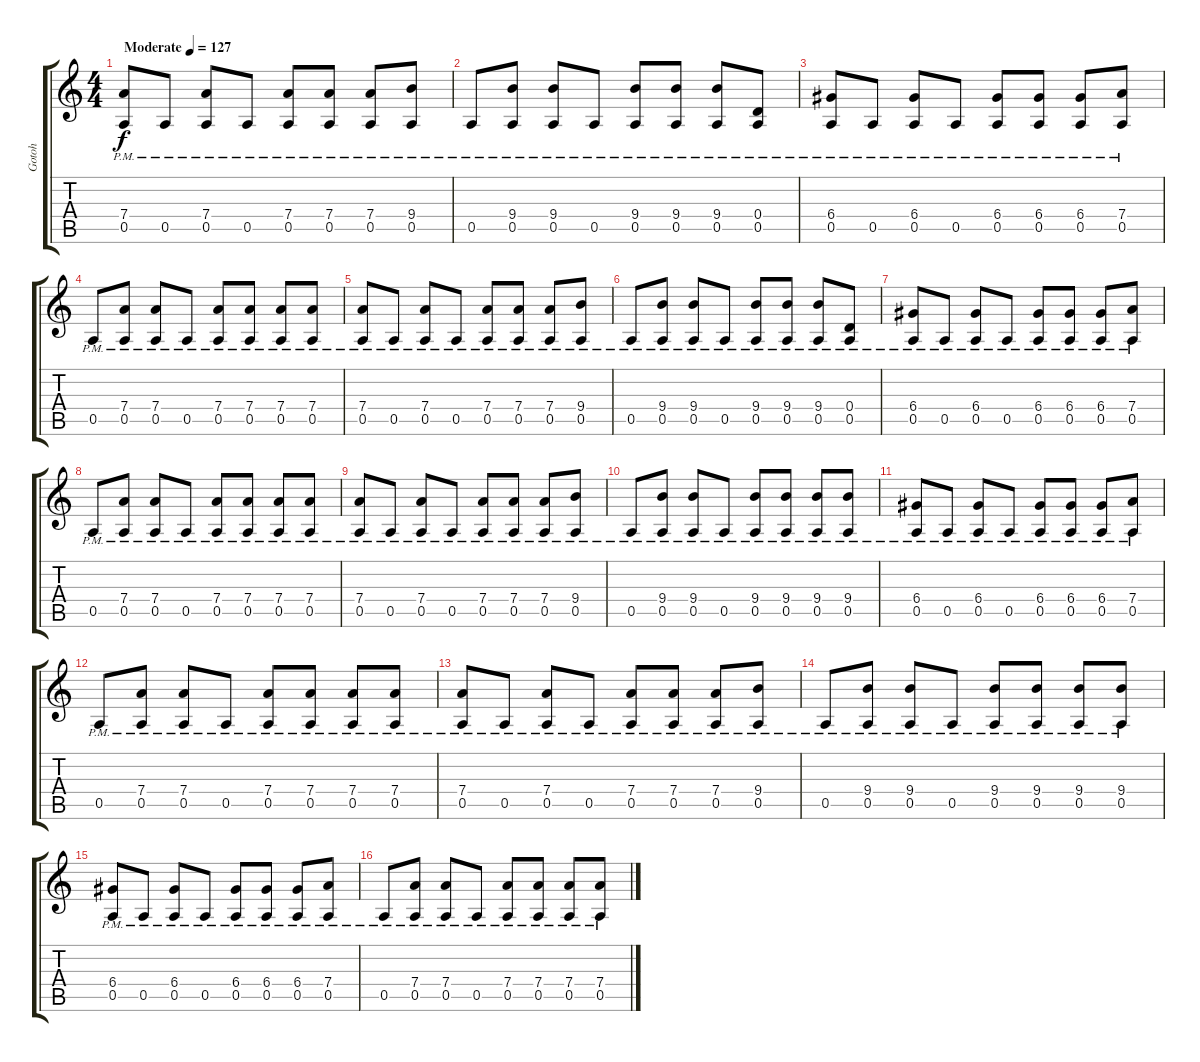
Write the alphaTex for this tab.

\track ("Gotoh" "Gotoh") {instrument electricguitarmuted}
\staff {score tabs}
\tuning (E4 B3 G3 D3 A2 E2) {hide}
\ts (4 4)
\tempo (127 "Moderate")
\clef g2
\ks c
(7.4{pm} 0.5{pm}).8{dy f instrument electricguitarmuted} 0.5{pm}.8 (7.4{pm} 0.5{pm}).8 0.5{pm}.8 (7.4{pm} 0.5{pm}).8 (7.4{pm} 0.5{pm}).8 (7.4{pm} 0.5{pm}).8 (9.4{pm} 0.5{pm}).8 |
0.5{pm}.8 (9.4{pm} 0.5{pm}).8 (9.4{pm} 0.5{pm}).8 0.5{pm}.8 (9.4{pm} 0.5{pm}).8 (9.4{pm} 0.5{pm}).8 (9.4{pm} 0.5{pm}).8 (0.4{pm} 0.5{pm}).8 |
(6.4{pm} 0.5{pm}).8 0.5{pm}.8 (6.4{pm} 0.5{pm}).8 0.5{pm}.8 (6.4{pm} 0.5{pm}).8 (6.4{pm} 0.5{pm}).8 (6.4{pm} 0.5{pm}).8 (7.4{pm} 0.5{pm}).8 |
0.5{pm}.8 (7.4{pm} 0.5{pm}).8 (7.4{pm} 0.5{pm}).8 0.5{pm}.8 (7.4{pm} 0.5{pm}).8 (7.4{pm} 0.5{pm}).8 (7.4{pm} 0.5{pm}).8 (7.4{pm} 0.5{pm}).8 |
(7.4{pm} 0.5{pm}).8 0.5{pm}.8 (7.4{pm} 0.5{pm}).8 0.5{pm}.8 (7.4{pm} 0.5{pm}).8 (7.4{pm} 0.5{pm}).8 (7.4{pm} 0.5{pm}).8 (9.4{pm} 0.5{pm}).8 |
0.5{pm}.8 (9.4{pm} 0.5{pm}).8 (9.4{pm} 0.5{pm}).8 0.5{pm}.8 (9.4{pm} 0.5{pm}).8 (9.4{pm} 0.5{pm}).8 (9.4{pm} 0.5{pm}).8 (0.4{pm} 0.5{pm}).8 |
(6.4{pm} 0.5{pm}).8 0.5{pm}.8 (6.4{pm} 0.5{pm}).8 0.5{pm}.8 (6.4{pm} 0.5{pm}).8 (6.4{pm} 0.5{pm}).8 (6.4{pm} 0.5{pm}).8 (7.4{pm} 0.5{pm}).8 |
0.5{pm}.8 (7.4{pm} 0.5{pm}).8 (7.4{pm} 0.5{pm}).8 0.5{pm}.8 (7.4{pm} 0.5{pm}).8 (7.4{pm} 0.5{pm}).8 (7.4{pm} 0.5{pm}).8 (7.4{pm} 0.5{pm}).8 |
(7.4{pm} 0.5{pm}).8 0.5{pm}.8 (7.4{pm} 0.5{pm}).8 0.5{pm}.8 (7.4{pm} 0.5{pm}).8 (7.4{pm} 0.5{pm}).8 (7.4{pm} 0.5{pm}).8 (9.4{pm} 0.5{pm}).8 |
0.5{pm}.8 (9.4{pm} 0.5{pm}).8 (9.4{pm} 0.5{pm}).8 0.5{pm}.8 (9.4{pm} 0.5{pm}).8 (9.4{pm} 0.5{pm}).8 (9.4{pm} 0.5{pm}).8 (9.4{pm} 0.5{pm}).8 |
(6.4{pm} 0.5{pm}).8 0.5{pm}.8 (6.4{pm} 0.5{pm}).8 0.5{pm}.8 (6.4{pm} 0.5{pm}).8 (6.4{pm} 0.5{pm}).8 (6.4{pm} 0.5{pm}).8 (7.4{pm} 0.5{pm}).8 |
0.5{pm}.8 (7.4{pm} 0.5{pm}).8 (7.4{pm} 0.5{pm}).8 0.5{pm}.8 (7.4{pm} 0.5{pm}).8 (7.4{pm} 0.5{pm}).8 (7.4{pm} 0.5{pm}).8 (7.4{pm} 0.5{pm}).8 |
(7.4{pm} 0.5{pm}).8 0.5{pm}.8 (7.4{pm} 0.5{pm}).8 0.5{pm}.8 (7.4{pm} 0.5{pm}).8 (7.4{pm} 0.5{pm}).8 (7.4{pm} 0.5{pm}).8 (9.4{pm} 0.5{pm}).8 |
0.5{pm}.8 (9.4{pm} 0.5{pm}).8 (9.4{pm} 0.5{pm}).8 0.5{pm}.8 (9.4{pm} 0.5{pm}).8 (9.4{pm} 0.5{pm}).8 (9.4{pm} 0.5{pm}).8 (9.4{pm} 0.5{pm}).8 |
(6.4{pm} 0.5{pm}).8 0.5{pm}.8 (6.4{pm} 0.5{pm}).8 0.5{pm}.8 (6.4{pm} 0.5{pm}).8 (6.4{pm} 0.5{pm}).8 (6.4{pm} 0.5{pm}).8 (7.4{pm} 0.5{pm}).8 |
0.5{pm}.8 (7.4{pm} 0.5{pm}).8 (7.4{pm} 0.5{pm}).8 0.5{pm}.8 (7.4{pm} 0.5{pm}).8 (7.4{pm} 0.5{pm}).8 (7.4{pm} 0.5{pm}).8 (7.4{pm} 0.5{pm}).8
